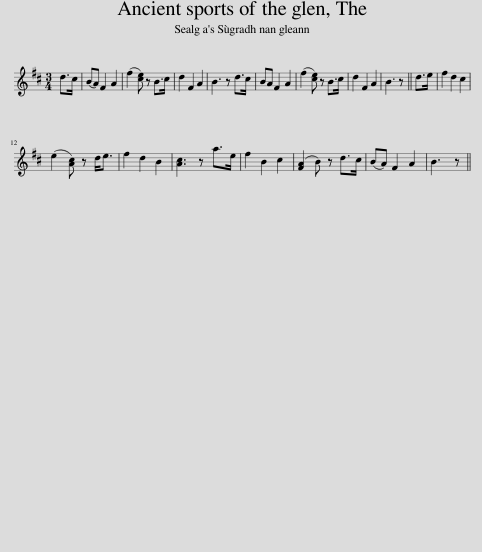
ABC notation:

X:1
L:1/8
M:3/4
I:linebreak $
K:D
V:1 treble
V:1
 d>c | (BA) F2 A2 | (f2 [ce]) z B>c | d2 F2 A2 | B3 z d>c | %5
 BA F2 A2 | (f2 [ce]) z B>c | d2 F2 A2 | B3 z || d>e | %10
 f2 d2 c2 |$ (e2 [Ac]) z d<e | f2 d2 B2 | [Ac]3 z a>e | f2 B2 c2 | %15
 ([FA]2 B) z d>c | (BA) F2 A2 | B3 z || %18
